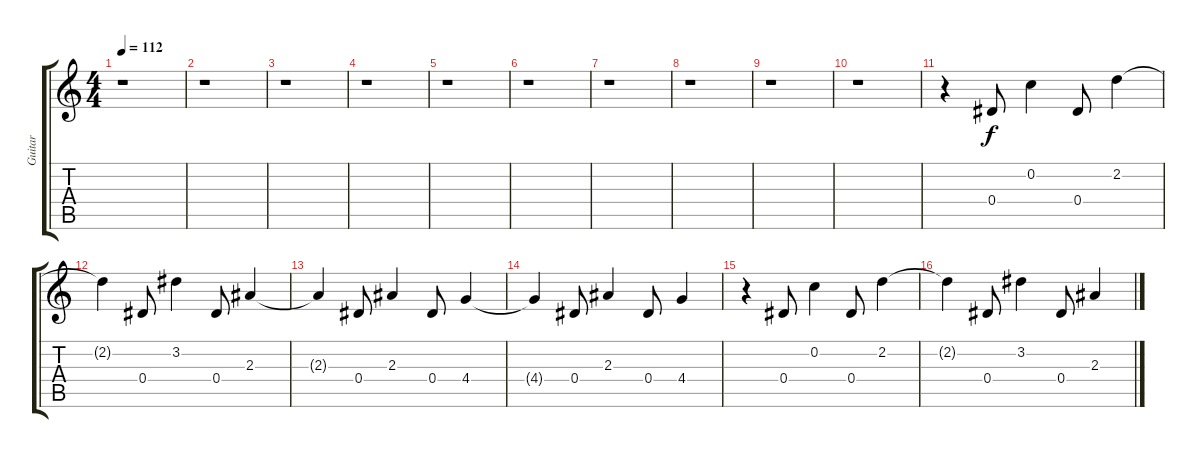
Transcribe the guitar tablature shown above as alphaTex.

\track ("Guitar" "Guitar") {instrument electricguitarclean}
\staff {score tabs}
\tuning (F4 C4 Ab3 Eb3 Bb2 F2) {hide}
\ts (4 4)
\tempo 112
\clef g2
\ks c
r.1{dy fff} |
r.1 |
r.1 |
r.1 |
r.1 |
r.1 |
r.1 |
r.1 |
r.1 |
r.1 |
r.4 0.4.8{dy f} 0.2.4 0.4.8 2.2.4 |
2.2{t}.4 0.4.8 3.2.4 0.4.8 2.3.4 |
2.3{t}.4 0.4.8 2.3.4 0.4.8 4.4.4 |
4.4{t}.4 0.4.8 2.3.4 0.4.8 4.4.4 |
r.4 0.4.8 0.2.4 0.4.8 2.2.4 |
2.2{t}.4 0.4.8 3.2.4 0.4.8 2.3.4
